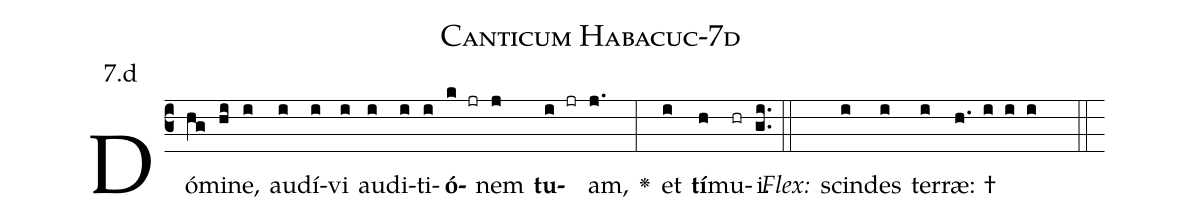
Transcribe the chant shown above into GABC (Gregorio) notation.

name: Canticum Habacuc-7d;
annotation: 7.d;
%%
(c3)Dó(hg)mi(hi)ne,(i) au(i)dí(i)vi(i) au(i)di(i)ti(i)<b>ó</b>(k jr)nem(j) <b>tu</b>(i jr)am,(j.) <v>\greheightstar</v>(:) et(i) <b>tí</b>(h)mu(hr)i.(gi..) (::)
<i>Flex:</i>()  scin(i)des(i) ter(i)ræ: †(h. i i i  ::)

%E(i) u(i) o(j) u(i) a(h) e.(gi..) (::)
